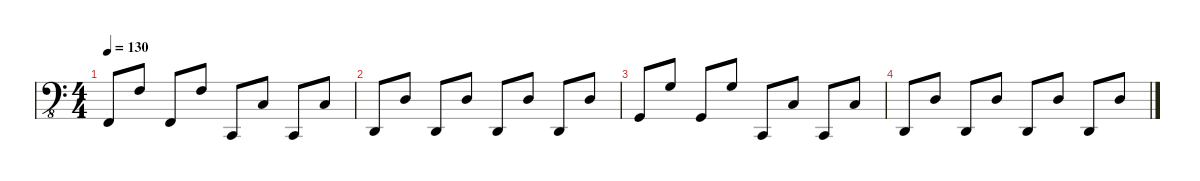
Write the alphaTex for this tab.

\defaultSystemsLayout 4
\hideDynamics
\bracketExtendMode nobrackets
\singleTrackTrackNamePolicy hidden
\multiTrackTrackNamePolicy hidden
\otherSystemsTrackNameOrientation horizontal
\track ("Synth 2-LH" "synth.bs.") {defaultSystemsLayout 4 instrument synthbass1}
\staff {score}
\tuning (G2 D2 A1 E1 B0)
\displaytranspose 0
\ts (4 4)
\tempo 130
\clef f4
\ottava 8vb
\ks c
1.4.8{dy f beam Up} 3.2.8{beam Up} 1.4.8{beam Up} 3.2.8{beam Up} 1.5.8{beam Up} 3.3.8{beam Up} 1.5.8{beam Up} 3.3.8{beam Up} |
3.5.8{beam Up} 5.3.8{beam Up} 3.5.8{beam Up} 5.3.8{beam Up} 3.5.8{beam Up} 5.3.8{beam Up} 3.5.8{beam Up} 5.3.8{beam Up} |
3.4.8{beam Up} 5.2.8{beam Up} 3.4.8{beam Up} 5.2.8{beam Up} 1.5.8{beam Up} 3.3.8{beam Up} 1.5.8{beam Up} 3.3.8{beam Up} |
3.5.8{beam Up} 5.3.8{beam Up} 3.5.8{beam Up} 5.3.8{beam Up} 3.5.8{beam Up} 5.3.8{beam Up} 3.5.8{beam Up} 5.3.8{beam Up}
